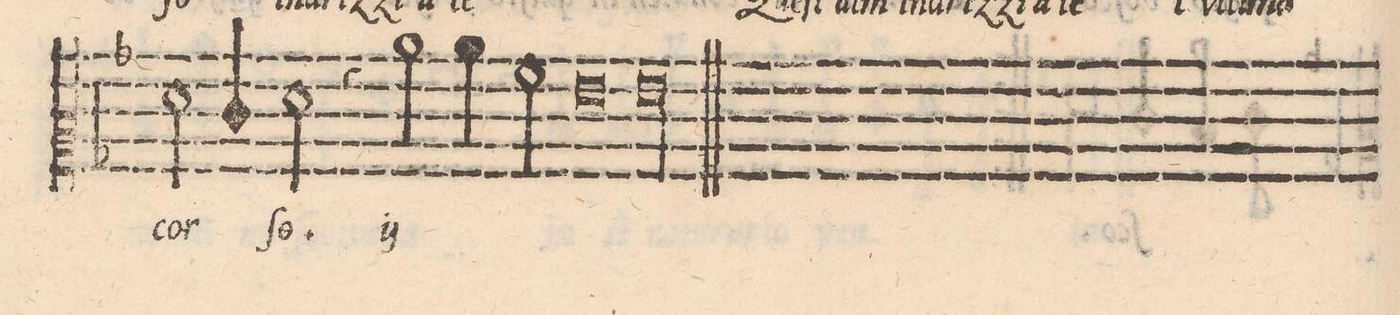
**kern	**text
*I"ALTO	*
*clefC2	*
*k[b-]	*
*met(c)	*
*M2/1	*
2f\	cor-
4e/	.
2f\	-ſo.
4r	.
*	*ij
2cc\	l'vl-
=39-	=39-
4cc\	-ti-
2a\	-mo
0g\	cor-
=40-	=40-
1g\l	-ſo.
==	==
*-	*-
